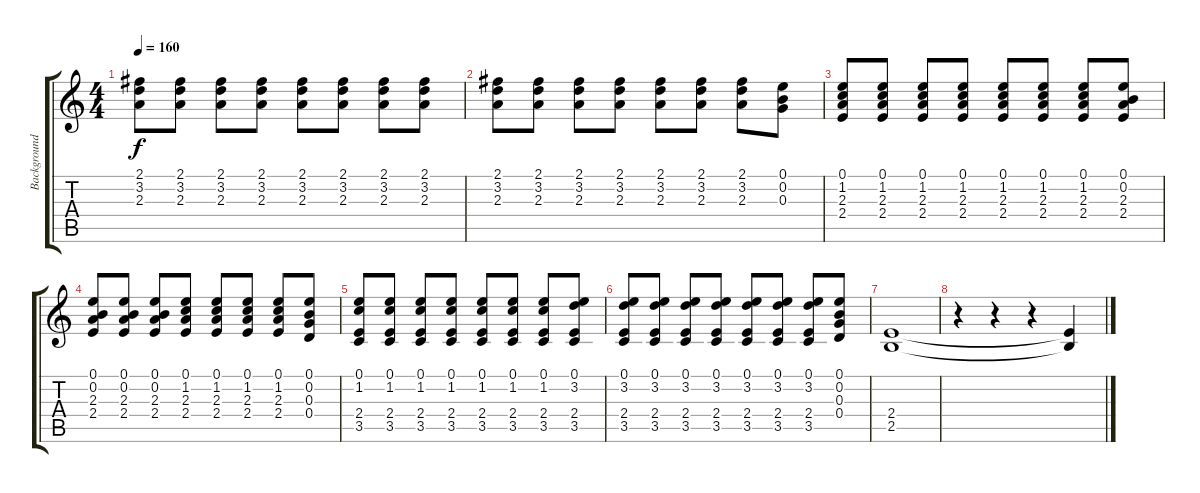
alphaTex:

\track ("Background" "Background") {instrument acousticguitarsteel}
\staff {score tabs}
\tuning (E4 B3 G3 D3 A2 E2) {hide}
\ts (4 4)
\tempo 160
\clef g2
\ks c
(2.1 3.2 2.3).8{dy f} (2.1 3.2 2.3).8 (2.1 3.2 2.3).8 (2.1 3.2 2.3).8 (2.1 3.2 2.3).8 (2.1 3.2 2.3).8 (2.1 3.2 2.3).8 (2.1 3.2 2.3).8 |
(2.1 3.2 2.3).8 (2.1 3.2 2.3).8 (2.1 3.2 2.3).8 (2.1 3.2 2.3).8 (2.1 3.2 2.3).8 (2.1 3.2 2.3).8 (2.1 3.2 2.3).8 (0.1 0.2 0.3).8 |
(0.1 1.2 2.3 2.4).8 (0.1 1.2 2.3 2.4).8 (0.1 1.2 2.3 2.4).8 (0.1 1.2 2.3 2.4).8 (0.1 1.2 2.3 2.4).8 (0.1 1.2 2.3 2.4).8 (0.1 1.2 2.3 2.4).8 (0.1 0.2 2.3 2.4).8 |
(0.1 0.2 2.3 2.4).8 (0.1 0.2 2.3 2.4).8 (0.1 0.2 2.3 2.4).8 (0.1 1.2 2.3 2.4).8 (0.1 1.2 2.3 2.4).8 (0.1 1.2 2.3 2.4).8 (0.1 1.2 2.3 2.4).8 (0.1 0.2 0.3 0.4).8 |
(0.1 1.2 2.4 3.5).8 (0.1 1.2 2.4 3.5).8 (0.1 1.2 2.4 3.5).8 (0.1 1.2 2.4 3.5).8 (0.1 1.2 2.4 3.5).8 (0.1 1.2 2.4 3.5).8 (0.1 1.2 2.4 3.5).8 (0.1 3.2 2.4 3.5).8 |
(0.1 3.2 2.4 3.5).8 (0.1 3.2 2.4 3.5).8 (0.1 3.2 2.4 3.5).8 (0.1 3.2 2.4 3.5).8 (0.1 3.2 2.4 3.5).8 (0.1 3.2 2.4 3.5).8 (0.1 3.2 2.4 3.5).8 (0.1 0.2 0.3 0.4).8 |
(2.4 2.5).1 |
r.4 r.4 r.4 (2.4{t} 2.5{t}).4
